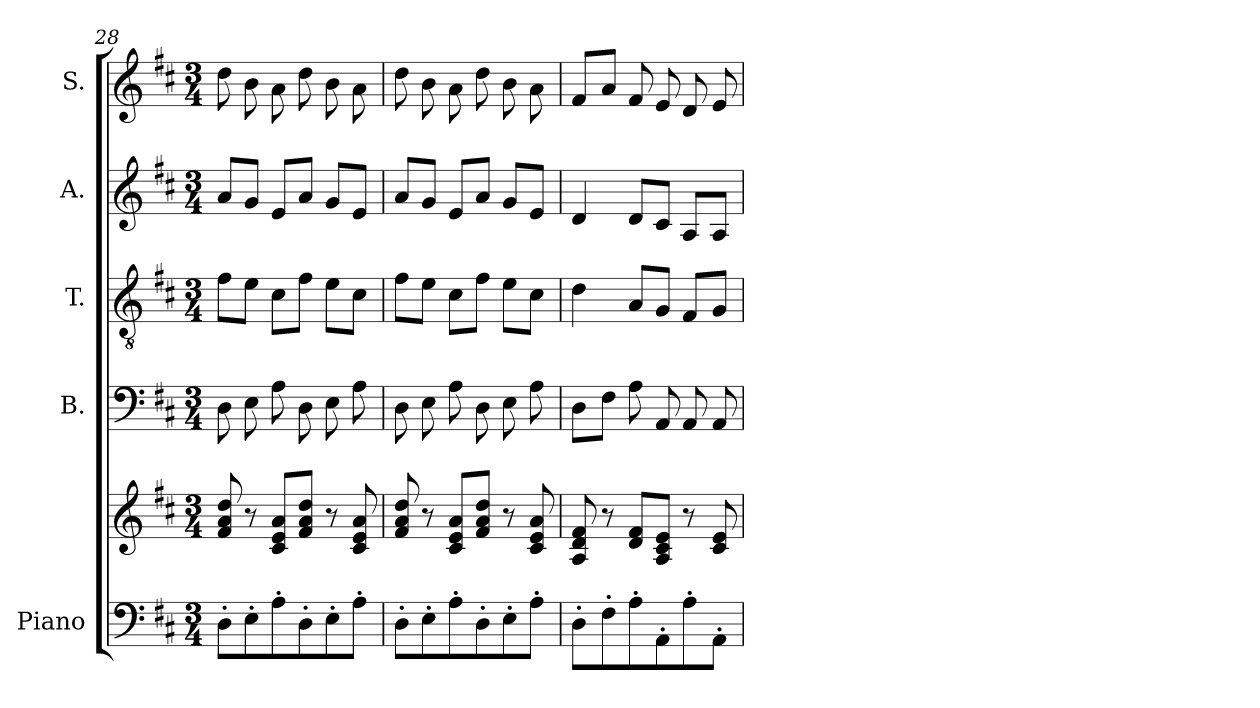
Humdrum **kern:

**kern	**kern	**kern	**kern	**kern	**kern
*part5	*part5	*part4	*part3	*part2	*part1
*staff6	*staff5	*staff4	*staff3	*staff2	*staff1
*I"Piano	*	*I"B.	*I"T.	*I"A.	*I"S.
*I'Pno	*	*I'B.	*I'T.	*I'A.	*I'S.
*clefF4	*clefG2	*clefF4	*clefGv2	*clefG2	*clefG2
*k[f#c#]	*k[f#c#]	*k[f#c#]	*k[f#c#]	*k[f#c#]	*k[f#c#]
*M3/4	*M3/4	*M3/4	*M3/4	*M3/4	*M3/4
=28	=28	=28	=28	=28	=28
8D'\L	8f#/ 8a/ 8dd/	8D\	8f#\L	8a/L	8dd\
8E'\	8r	8E\	8e\J	8g/J	8b\
8A'\	8c#/ 8e/ 8a/L	8A\	8c#\L	8e/L	8a\
8D'\	8f#/ 8a/ 8dd/J	8D\	8f#\J	8a/J	8dd\
8E'\	8r	8E\	8e\L	8g/L	8b\
8A'\J	8c#/ 8e/ 8a/	8A\	8c#\J	8e/J	8a\
=29	=29	=29	=29	=29	=29
8D'\L	8f#/ 8a/ 8dd/	8D\	8f#\L	8a/L	8dd\
8E'\	8r	8E\	8e\J	8g/J	8b\
8A'\	8c#/ 8e/ 8a/L	8A\	8c#\L	8e/L	8a\
8D'\	8f#/ 8a/ 8dd/J	8D\	8f#\J	8a/J	8dd\
8E'\	8r	8E\	8e\L	8g/L	8b\
8A'\J	8c#/ 8e/ 8a/	8A\	8c#\J	8e/J	8a\
=30	=30	=30	=30	=30	=30
8D'\L	8A/ 8d/ 8f#/	8D\L	4d\	4d/	8f#/L
8F#'\	8r	8F#\J	.	.	8a/J
8A'\	8d/ 8f#/L	8A\	8A/L	8d/L	8f#/
8AA'\	8A/ 8c#/ 8e/J	8AA/	8G/J	8c#/J	8e/
8A'\	8r	8AA/	8F#/L	8A/L	8d/
8AA'\J	8c#/ 8e/	8AA/	8G/J	8A/J	8e/
=	=	=	=	=	=
*-	*-	*-	*-	*-	*-
